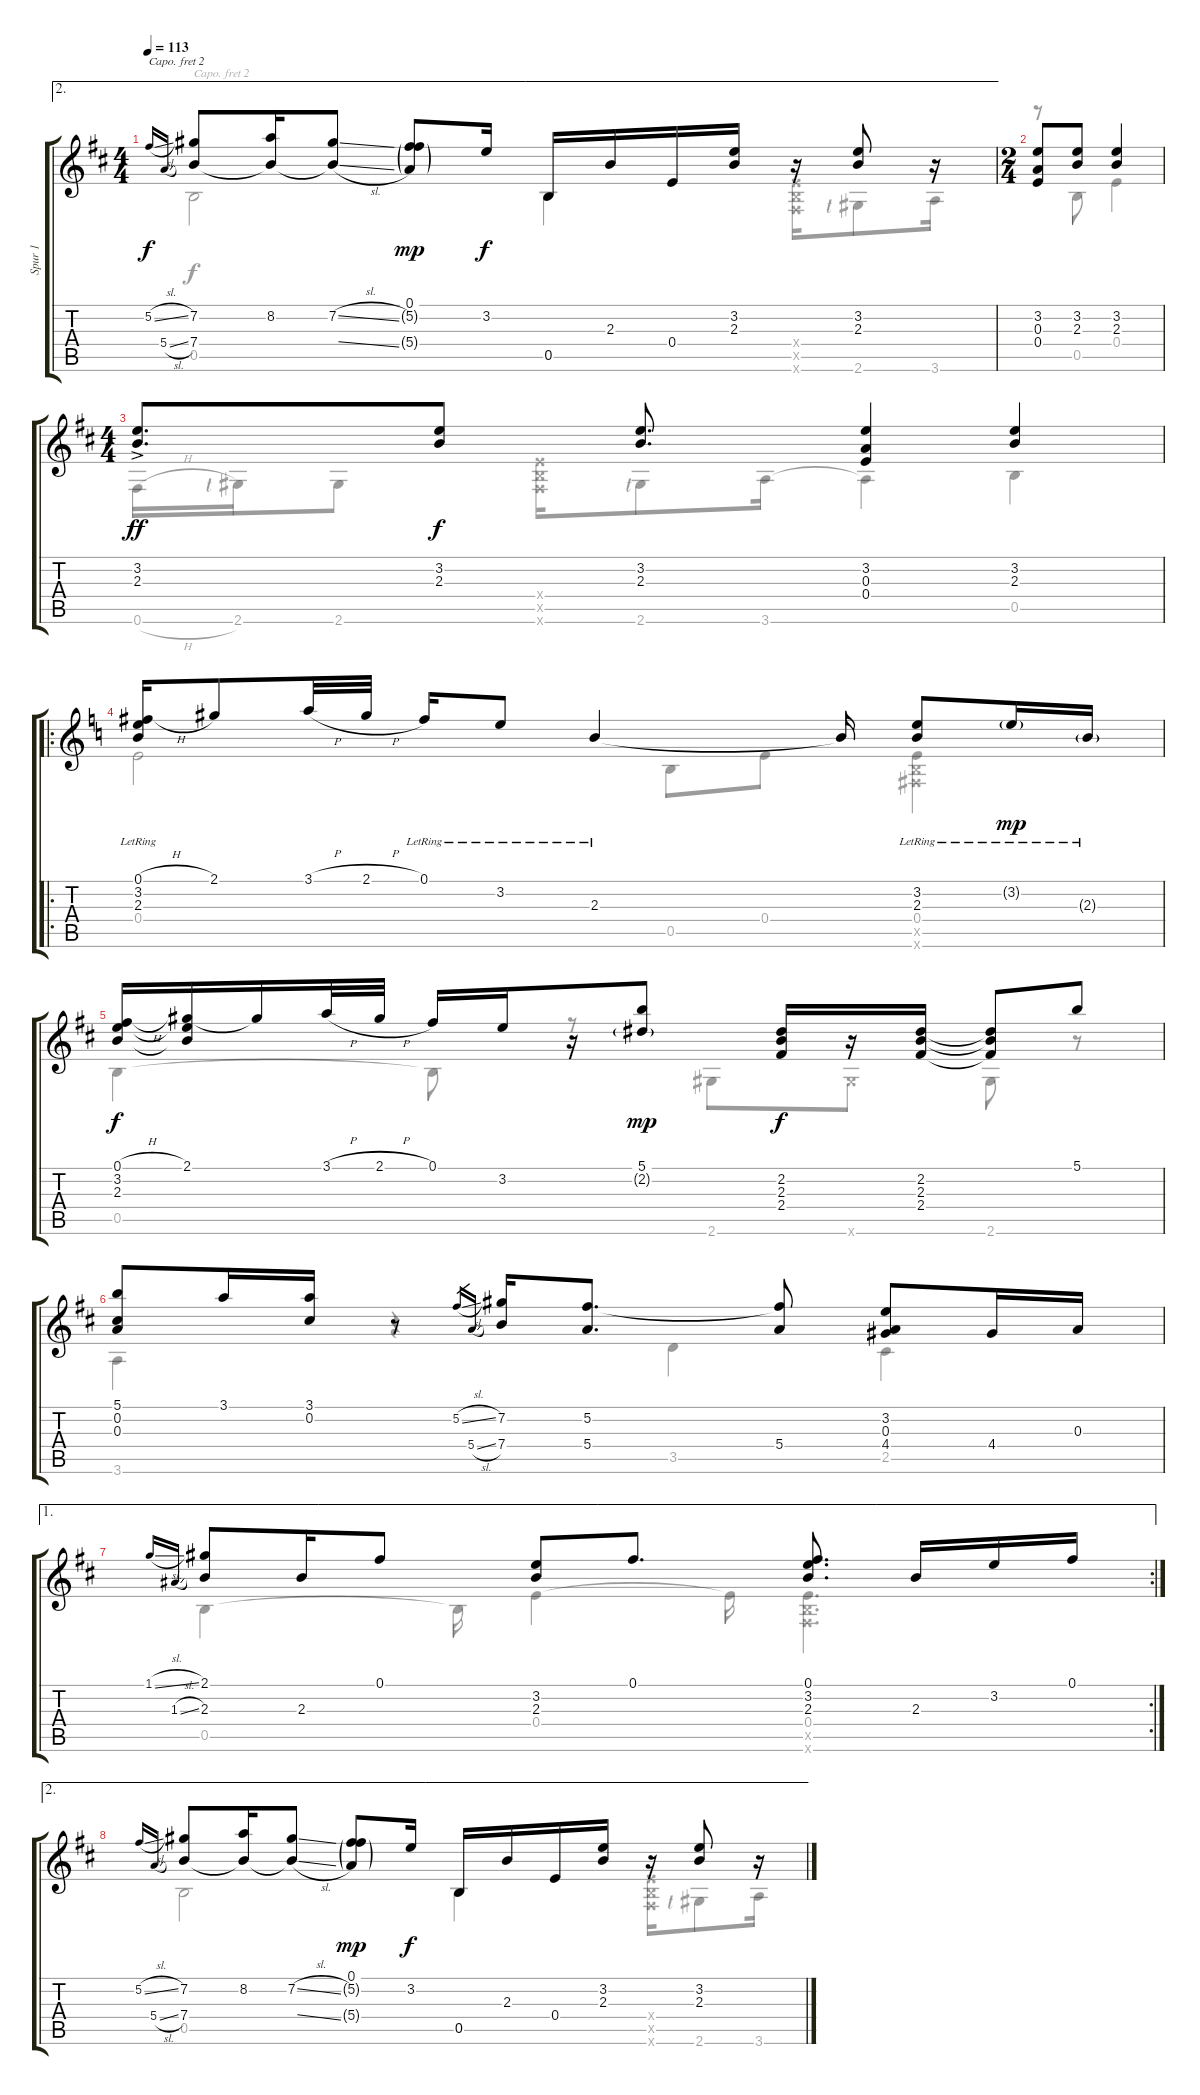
\track ("Spur 1" "Spur 1") {instrument acousticguitarsteel}
\staff {score tabs}
\capo 2
\tuning (E4 B3 G3 D3 A2 E2) {hide}
\voice
\ae 2
\ts (4 4)
\tempo 113
\clef g2
\ks d
5.2{sl}.16{gr onbeat dy f} 5.4{sl}.16{gr onbeat} (7.2 7.4).8 (8.2 7.4{t}).16 (7.2{sl} 7.4{sl t}).8 (0.1 5.2{g} 5.4{g}).8{dy mp} 3.2.16{dy f} 0.5.16 2.3.16 0.4.16 (3.2 2.3).16 r.16 (3.2 2.3).8 r.16 |
\ts (2 4)
(3.2 0.3 0.4).8 (3.2 2.3).8 (3.2 2.3).4 |
\ts (4 4)
(3.2{ac} 2.3{ac}).8{d dy ff} (3.2 2.3).8{dy f} (3.2 2.3).8{d} (3.2 0.3 0.4).4 (3.2 2.3).4 |
\ro
\ks c
(0.1{h} 3.2{lr} 2.3{lr}).16 2.1.8 3.1{h}.32 2.1{h}.32 0.1{lr}.16 3.2{lr}.8 2.3{lr}.4 2.3{t}.16 (3.2{lr} 2.3{lr}).8 3.2{g lr}.16{dy mp} 2.3{g lr}.16 |
\ks d
(0.1{h} 3.2 2.3).16{dy f} (2.1 3.2{t} 2.3{t}).16 2.1{t}.16 3.1{h}.32 2.1{h}.32 0.1.16 3.2.16 r.16 (5.1 2.2{g}).8{dy mp} (2.2 2.3 2.4).16{dy f} r.16 (2.2 2.3 2.4).16 (2.2{t} 2.3{t} 2.4{t}).8 5.1.8 |
(5.1 0.2 0.3).8 3.1.16 (3.1 0.2).16 r.8 5.2{sl}.16{gr} 5.4{sl}.16{gr} (7.2 7.4).16 (5.2 5.4).8{d} (5.2{t} 5.4).8 (3.2 0.3 4.4).8 4.4.16 0.3.16 |
\ae 1
\rc 2
1.1{sl}.16{gr onbeat} 1.3{sl}.16{gr onbeat} (2.1 2.3).8 2.3.16 0.1.8 (3.2 2.3).8 0.1.8{d} (0.1 3.2 2.3).8{d} 2.3.16 3.2.16 0.1.16 |
\ae 2
5.2{sl}.16{gr onbeat} 5.4{sl}.16{gr onbeat} (7.2 7.4).8 (8.2 7.4{t}).16 (7.2{sl} 7.4{sl t}).8 (0.1 5.2{g} 5.4{g}).8{dy mp} 3.2.16{dy f} 0.5.16 2.3.16 0.4.16 (3.2 2.3).16 r.16 (3.2 2.3).8 r.16
\voice
\clef g2
\ottava regular
\simile none
\ks d
0.5.2{dy f} 0.5.4 (0.4{x} 0.5{x} 0.6{x}).16 2.6{lf 1}.8 3.6.16 |
r.8 0.5.8 0.4.4 |
0.6{h}.16 2.6{lf 1}.16 2.6.8 (0.4{x} 0.5{x} 0.6{x}).16 2.6{lf 1}.8 3.6.16 3.6{t}.4 0.5.4 |
\ks c
0.4.2 0.5.8 0.4.8 (0.4 0.5{x} 0.6{x}).4 |
\ks d
0.5.4 0.5{t}.8 r.8 2.6.8 2.6{x}.8 2.6.8 r.8 |
3.6.4 r.4 3.5.4 2.5.4 |
0.5.4 0.5{t}.16 0.4.4 0.4{t}.16 (0.4 0.5{x} 0.6{x}).4{d} |
0.5.2 0.5.4 (0.4{x} 0.5{x} 0.6{x}).16 2.6{lf 1}.8 3.6.16
